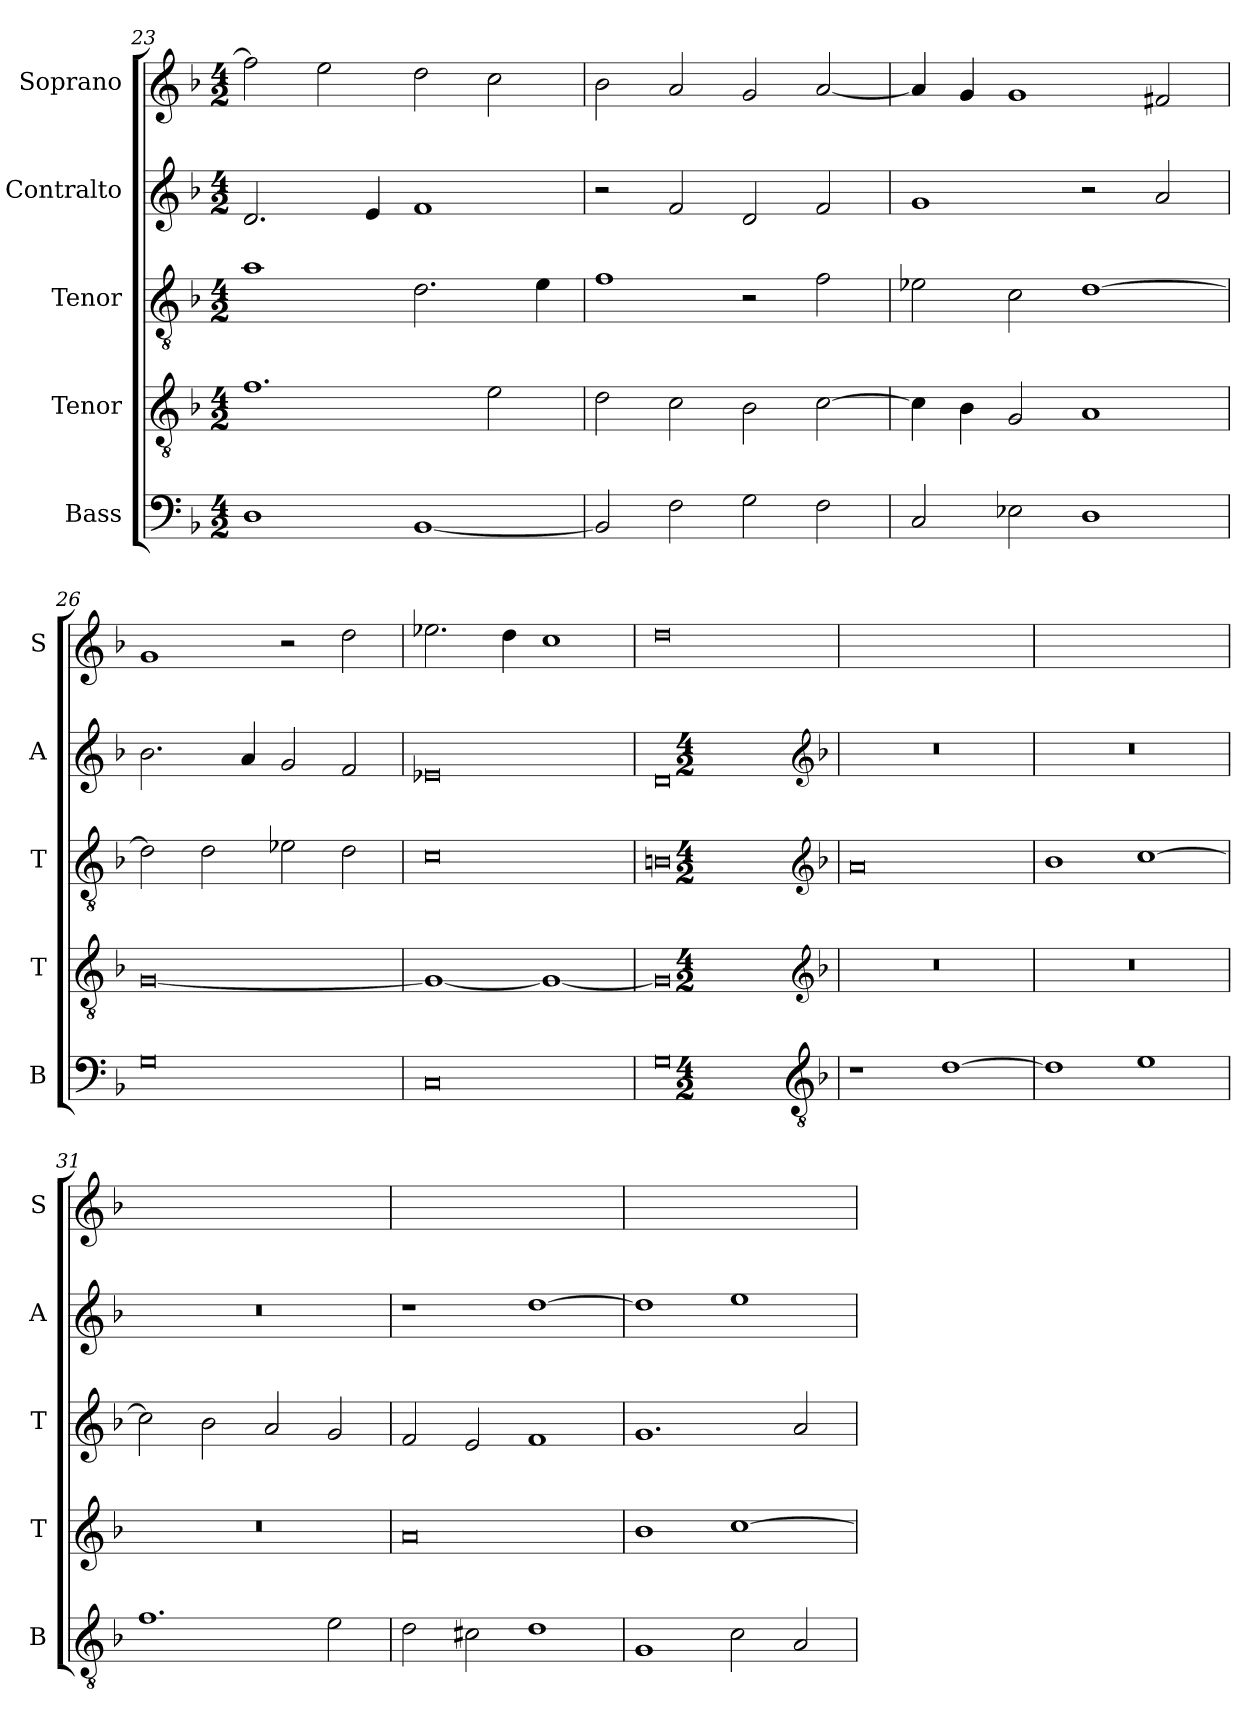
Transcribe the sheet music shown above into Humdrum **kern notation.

**kern	**kern	**kern	**kern	**kern
*part5	*part4	*part3	*part2	*part1
*staff5	*staff4	*staff3	*staff2	*staff1
*I"Bass	*I"Tenor	*I"Tenor	*I"Contralto	*I"Soprano
*I'B	*I'T	*I'T	*I'A	*I'S
*clefF4	*clefGv2	*clefGv2	*clefG2	*clefG2
*k[b-]	*k[b-]	*k[b-]	*k[b-]	*k[b-]
*G:dor	*G:dor	*G:dor	*G:dor	*G:dor
*M4/2	*M4/2	*M4/2	*M4/2	*M4/2
=23	=23	=23	=23	=23
1D	1.f	1a	2.d	2ff]
.	.	.	.	2ee
.	.	.	4e	.
[1BB-	.	2.d	1f	2dd
.	2e	.	.	2cc
.	.	4e	.	.
=24	=24	=24	=24	=24
2BB-]	2d	1f	2r	2b-
2F	2c	.	2f	2a
2G	2B-	2r	2d	2g
2F	[2c	2f	2f	[2a
=25	=25	=25	=25	=25
2C	4c]	2e-X	1g	4a]
.	4B-	.	.	4g
2E-X	2G	2c	.	1g
1D	1A	[1d	2r	.
.	.	.	2a	2f#X
=26	=26	=26	=26	=26
0G	[0G	2d]	2.b-	1g
.	.	2d	.	.
.	.	.	4a	.
.	.	2e-X	2g	2r
.	.	2d	2f	2dd
=27	=27	=27	=27	=27
0C	1G_	0c	0e-X	2.ee-X
.	.	.	.	4dd
.	1G_	.	.	1cc
=28	=28	=28	=28	=28
0G	0G]	0Bn	0d	0dd
*clefGv2	*clefG2	*clefG2	*clefG2	*
*k[b-]	*k[b-]	*k[b-]	*k[b-]	*
*G:dor	*G:dor	*G:dor	*G:dor	*
*M4/2	*M4/2	*M4/2	*M4/2	*
=29	=29	=29	=29	=29
1r	0r	0a	0r	0ryy
[1d	.	.	.	.
=30	=30	=30	=30	=30
1d]	0r	1b-	0r	0ryy
1e	.	[1cc	.	.
=31	=31	=31	=31	=31
1.f	0r	2cc]	0r	0ryy
.	.	2b-	.	.
.	.	2a	.	.
2e	.	2g	.	.
=32	=32	=32	=32	=32
2d	0a	2f	1r	0ryy
2c#X	.	2e	.	.
1d	.	1f	[1dd	.
=33	=33	=33	=33	=33
1G	1b-	1.g	1dd]	0ryy
2c	[1cc	.	1ee	.
2A	.	2a	.	.
=	=	=	=	=
*-	*-	*-	*-	*-
